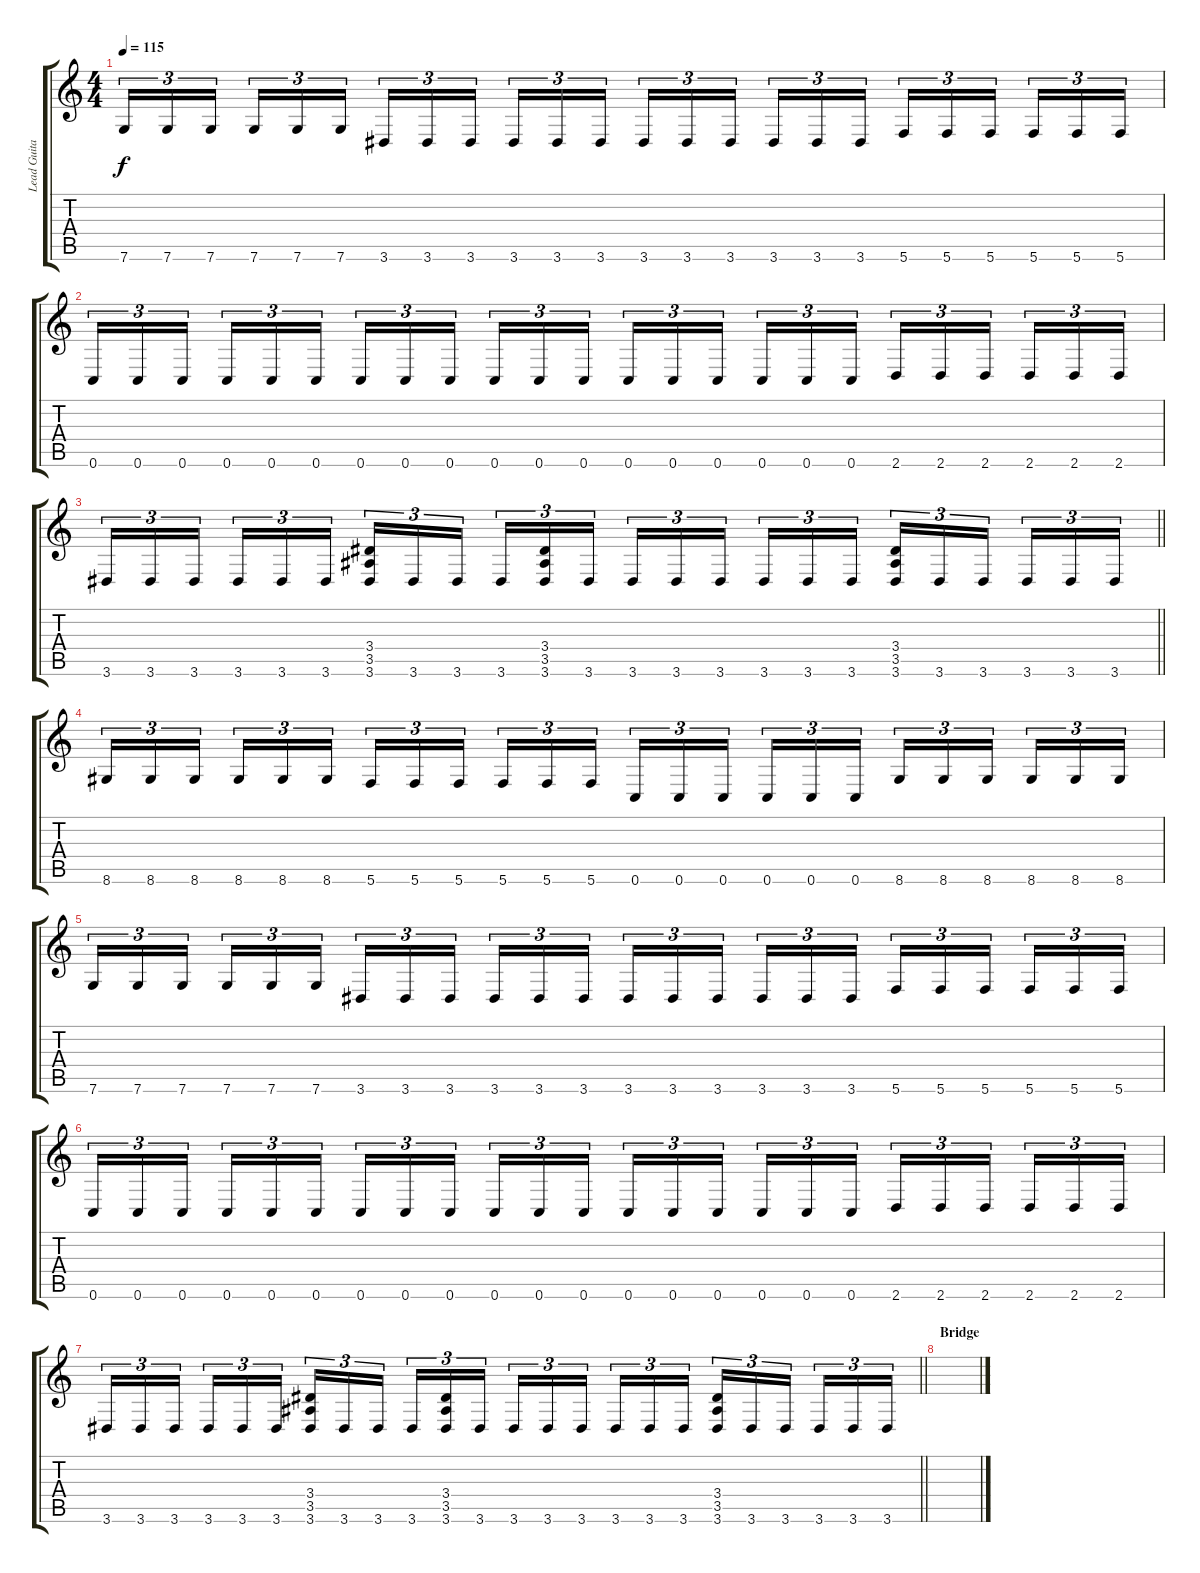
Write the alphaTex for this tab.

\track ("Lead Guitar 2" "Lead Guita") {instrument overdrivenguitar}
\staff {score tabs}
\tuning (D4 A3 F3 C3 G2 C2) {hide}
\ts (4 4)
\tempo 115
\clef g2
\ks c
7.6.16{tu (3 2) dy f} 7.6.16{tu (3 2)} 7.6.16{tu (3 2) beam splitsecondary} 7.6.16{tu (3 2)} 7.6.16{tu (3 2)} 7.6.16{tu (3 2)} 3.6.16{tu (3 2)} 3.6.16{tu (3 2)} 3.6.16{tu (3 2) beam splitsecondary} 3.6.16{tu (3 2)} 3.6.16{tu (3 2)} 3.6.16{tu (3 2)} 3.6.16{tu (3 2)} 3.6.16{tu (3 2)} 3.6.16{tu (3 2) beam splitsecondary} 3.6.16{tu (3 2)} 3.6.16{tu (3 2)} 3.6.16{tu (3 2)} 5.6.16{tu (3 2)} 5.6.16{tu (3 2)} 5.6.16{tu (3 2) beam splitsecondary} 5.6.16{tu (3 2)} 5.6.16{tu (3 2)} 5.6.16{tu (3 2)} |
0.6.16{tu (3 2)} 0.6.16{tu (3 2)} 0.6.16{tu (3 2) beam splitsecondary} 0.6.16{tu (3 2)} 0.6.16{tu (3 2)} 0.6.16{tu (3 2)} 0.6.16{tu (3 2)} 0.6.16{tu (3 2)} 0.6.16{tu (3 2) beam splitsecondary} 0.6.16{tu (3 2)} 0.6.16{tu (3 2)} 0.6.16{tu (3 2)} 0.6.16{tu (3 2)} 0.6.16{tu (3 2)} 0.6.16{tu (3 2) beam splitsecondary} 0.6.16{tu (3 2)} 0.6.16{tu (3 2)} 0.6.16{tu (3 2)} 2.6.16{tu (3 2)} 2.6.16{tu (3 2)} 2.6.16{tu (3 2) beam splitsecondary} 2.6.16{tu (3 2)} 2.6.16{tu (3 2)} 2.6.16{tu (3 2)} |
\barLineRight lightlight
3.6.16{tu (3 2)} 3.6.16{tu (3 2)} 3.6.16{tu (3 2) beam splitsecondary} 3.6.16{tu (3 2)} 3.6.16{tu (3 2)} 3.6.16{tu (3 2)} (3.4 3.5 3.6).16{tu (3 2)} 3.6.16{tu (3 2)} 3.6.16{tu (3 2) beam splitsecondary} 3.6.16{tu (3 2)} (3.4 3.5 3.6).16{tu (3 2)} 3.6.16{tu (3 2)} 3.6.16{tu (3 2)} 3.6.16{tu (3 2)} 3.6.16{tu (3 2) beam splitsecondary} 3.6.16{tu (3 2)} 3.6.16{tu (3 2)} 3.6.16{tu (3 2)} (3.4 3.5 3.6).16{tu (3 2)} 3.6.16{tu (3 2)} 3.6.16{tu (3 2) beam splitsecondary} 3.6.16{tu (3 2)} 3.6.16{tu (3 2)} 3.6.16{tu (3 2)} |
\section ("" "")
8.6.16{tu (3 2)} 8.6.16{tu (3 2)} 8.6.16{tu (3 2) beam splitsecondary} 8.6.16{tu (3 2)} 8.6.16{tu (3 2)} 8.6.16{tu (3 2)} 5.6.16{tu (3 2)} 5.6.16{tu (3 2)} 5.6.16{tu (3 2) beam splitsecondary} 5.6.16{tu (3 2)} 5.6.16{tu (3 2)} 5.6.16{tu (3 2)} 0.6.16{tu (3 2)} 0.6.16{tu (3 2)} 0.6.16{tu (3 2) beam splitsecondary} 0.6.16{tu (3 2)} 0.6.16{tu (3 2)} 0.6.16{tu (3 2)} 8.6.16{tu (3 2)} 8.6.16{tu (3 2)} 8.6.16{tu (3 2) beam splitsecondary} 8.6.16{tu (3 2)} 8.6.16{tu (3 2)} 8.6.16{tu (3 2)} |
7.6.16{tu (3 2)} 7.6.16{tu (3 2)} 7.6.16{tu (3 2) beam splitsecondary} 7.6.16{tu (3 2)} 7.6.16{tu (3 2)} 7.6.16{tu (3 2)} 3.6.16{tu (3 2)} 3.6.16{tu (3 2)} 3.6.16{tu (3 2) beam splitsecondary} 3.6.16{tu (3 2)} 3.6.16{tu (3 2)} 3.6.16{tu (3 2)} 3.6.16{tu (3 2)} 3.6.16{tu (3 2)} 3.6.16{tu (3 2) beam splitsecondary} 3.6.16{tu (3 2)} 3.6.16{tu (3 2)} 3.6.16{tu (3 2)} 5.6.16{tu (3 2)} 5.6.16{tu (3 2)} 5.6.16{tu (3 2) beam splitsecondary} 5.6.16{tu (3 2)} 5.6.16{tu (3 2)} 5.6.16{tu (3 2)} |
0.6.16{tu (3 2)} 0.6.16{tu (3 2)} 0.6.16{tu (3 2) beam splitsecondary} 0.6.16{tu (3 2)} 0.6.16{tu (3 2)} 0.6.16{tu (3 2)} 0.6.16{tu (3 2)} 0.6.16{tu (3 2)} 0.6.16{tu (3 2) beam splitsecondary} 0.6.16{tu (3 2)} 0.6.16{tu (3 2)} 0.6.16{tu (3 2)} 0.6.16{tu (3 2)} 0.6.16{tu (3 2)} 0.6.16{tu (3 2) beam splitsecondary} 0.6.16{tu (3 2)} 0.6.16{tu (3 2)} 0.6.16{tu (3 2)} 2.6.16{tu (3 2)} 2.6.16{tu (3 2)} 2.6.16{tu (3 2) beam splitsecondary} 2.6.16{tu (3 2)} 2.6.16{tu (3 2)} 2.6.16{tu (3 2)} |
\barLineRight lightlight
3.6.16{tu (3 2)} 3.6.16{tu (3 2)} 3.6.16{tu (3 2) beam splitsecondary} 3.6.16{tu (3 2)} 3.6.16{tu (3 2)} 3.6.16{tu (3 2)} (3.4 3.5 3.6).16{tu (3 2)} 3.6.16{tu (3 2)} 3.6.16{tu (3 2) beam splitsecondary} 3.6.16{tu (3 2)} (3.4 3.5 3.6).16{tu (3 2)} 3.6.16{tu (3 2)} 3.6.16{tu (3 2)} 3.6.16{tu (3 2)} 3.6.16{tu (3 2) beam splitsecondary} 3.6.16{tu (3 2)} 3.6.16{tu (3 2)} 3.6.16{tu (3 2)} (3.4 3.5 3.6).16{tu (3 2)} 3.6.16{tu (3 2)} 3.6.16{tu (3 2) beam splitsecondary} 3.6.16{tu (3 2)} 3.6.16{tu (3 2)} 3.6.16{tu (3 2)} |
\section ("" "Bridge")
